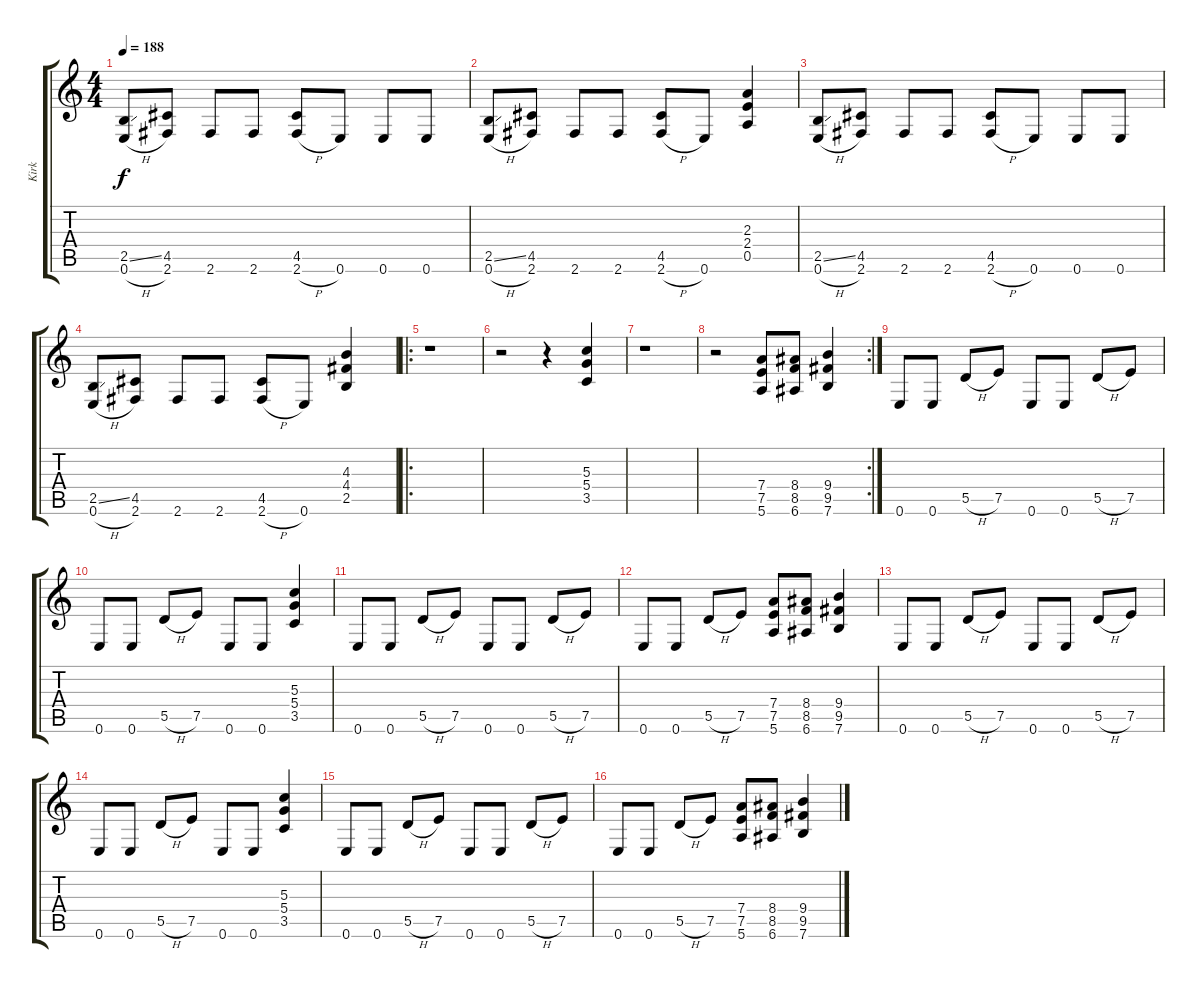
\track ("Kirk" "Kirk") {instrument distortionguitar}
\staff {score tabs}
\tuning (E4 B3 G3 D3 A2 E2) {hide}
\ts (4 4)
\tempo 188
\clef g2
\ks c
(2.5{ss} 0.6{h}).8{dy f} (4.5 2.6).8 2.6.8 2.6.8 (4.5 2.6{h}).8 0.6.8 0.6.8 0.6.8 |
(2.5{ss} 0.6{h}).8 (4.5 2.6).8 2.6.8 2.6.8 (4.5 2.6{h}).8 0.6.8 (2.3 2.4 0.5).4 |
(2.5{ss} 0.6{h}).8 (4.5 2.6).8 2.6.8 2.6.8 (4.5 2.6{h}).8 0.6.8 0.6.8 0.6.8 |
(2.5{ss} 0.6{h}).8 (4.5 2.6).8 2.6.8 2.6.8 (4.5 2.6{h}).8 0.6.8 (4.3 4.4 2.5).4 |
\ro
r.1 |
r.2 r.4 (5.3 5.4 3.5).4 |
r.1 |
\rc 2
r.2 (7.4 7.5 5.6).8 (8.4 8.5 6.6).8 (9.4 9.5 7.6).4 |
0.6.8 0.6.8 5.5{h}.8 7.5.8 0.6.8 0.6.8 5.5{h}.8 7.5.8 |
0.6.8 0.6.8 5.5{h}.8 7.5.8 0.6.8 0.6.8 (5.3 5.4 3.5).4 |
0.6.8 0.6.8 5.5{h}.8 7.5.8 0.6.8 0.6.8 5.5{h}.8 7.5.8 |
0.6.8 0.6.8 5.5{h}.8 7.5.8 (7.4 7.5 5.6).8 (8.4 8.5 6.6).8 (9.4 9.5 7.6).4 |
0.6.8 0.6.8 5.5{h}.8 7.5.8 0.6.8 0.6.8 5.5{h}.8 7.5.8 |
0.6.8 0.6.8 5.5{h}.8 7.5.8 0.6.8 0.6.8 (5.3 5.4 3.5).4 |
0.6.8 0.6.8 5.5{h}.8 7.5.8 0.6.8 0.6.8 5.5{h}.8 7.5.8 |
0.6.8 0.6.8 5.5{h}.8 7.5.8 (7.4 7.5 5.6).8 (8.4 8.5 6.6).8 (9.4 9.5 7.6).4
